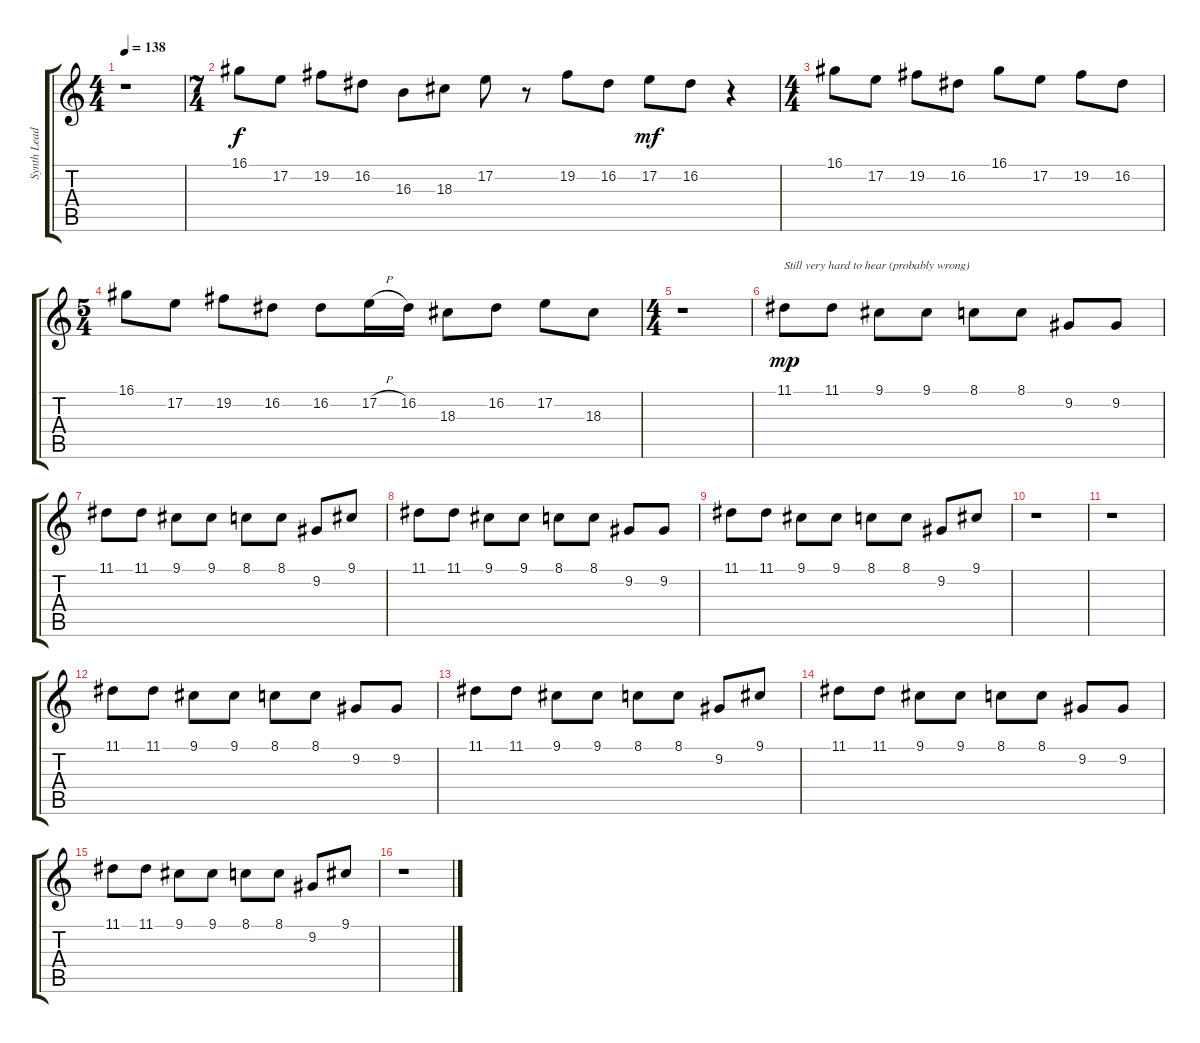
\track ("Synth Lead" "Synth Lead") {instrument lead1square}
\staff {score tabs}
\tuning (E4 B3 G3 D3 A2 E2) {hide}
\ts (4 4)
\tempo 138
\clef g2
\ks c
r.1{dy mf} |
\ts (7 4)
16.1.8{dy f} 17.2.8 19.2.8 16.2.8 16.3.8 18.3.8 17.2.8 r.8 19.2.8 16.2.8 17.2.8{dy mf} 16.2.8 r.4 |
\ts (4 4)
16.1.8 17.2.8 19.2.8 16.2.8 16.1.8 17.2.8 19.2.8 16.2.8 |
\ts (5 4)
16.1.8 17.2.8 19.2.8 16.2.8 16.2.8 17.2{h}.16 16.2.16 18.3.8 16.2.8 17.2.8 18.3.8 |
\ts (4 4)
r.1 |
11.1.8{txt "Still very hard to hear (probably wrong)" dy mp} 11.1.8 9.1.8 9.1.8 8.1.8 8.1.8 9.2.8 9.2.8 |
11.1.8 11.1.8 9.1.8 9.1.8 8.1.8 8.1.8 9.2.8 9.1.8 |
11.1.8 11.1.8 9.1.8 9.1.8 8.1.8 8.1.8 9.2.8 9.2.8 |
11.1.8 11.1.8 9.1.8 9.1.8 8.1.8 8.1.8 9.2.8 9.1.8 |
r.1 |
r.1 |
11.1.8 11.1.8 9.1.8 9.1.8 8.1.8 8.1.8 9.2.8 9.2.8 |
11.1.8 11.1.8 9.1.8 9.1.8 8.1.8 8.1.8 9.2.8 9.1.8 |
11.1.8 11.1.8 9.1.8 9.1.8 8.1.8 8.1.8 9.2.8 9.2.8 |
11.1.8 11.1.8 9.1.8 9.1.8 8.1.8 8.1.8 9.2.8 9.1.8 |
r.1
